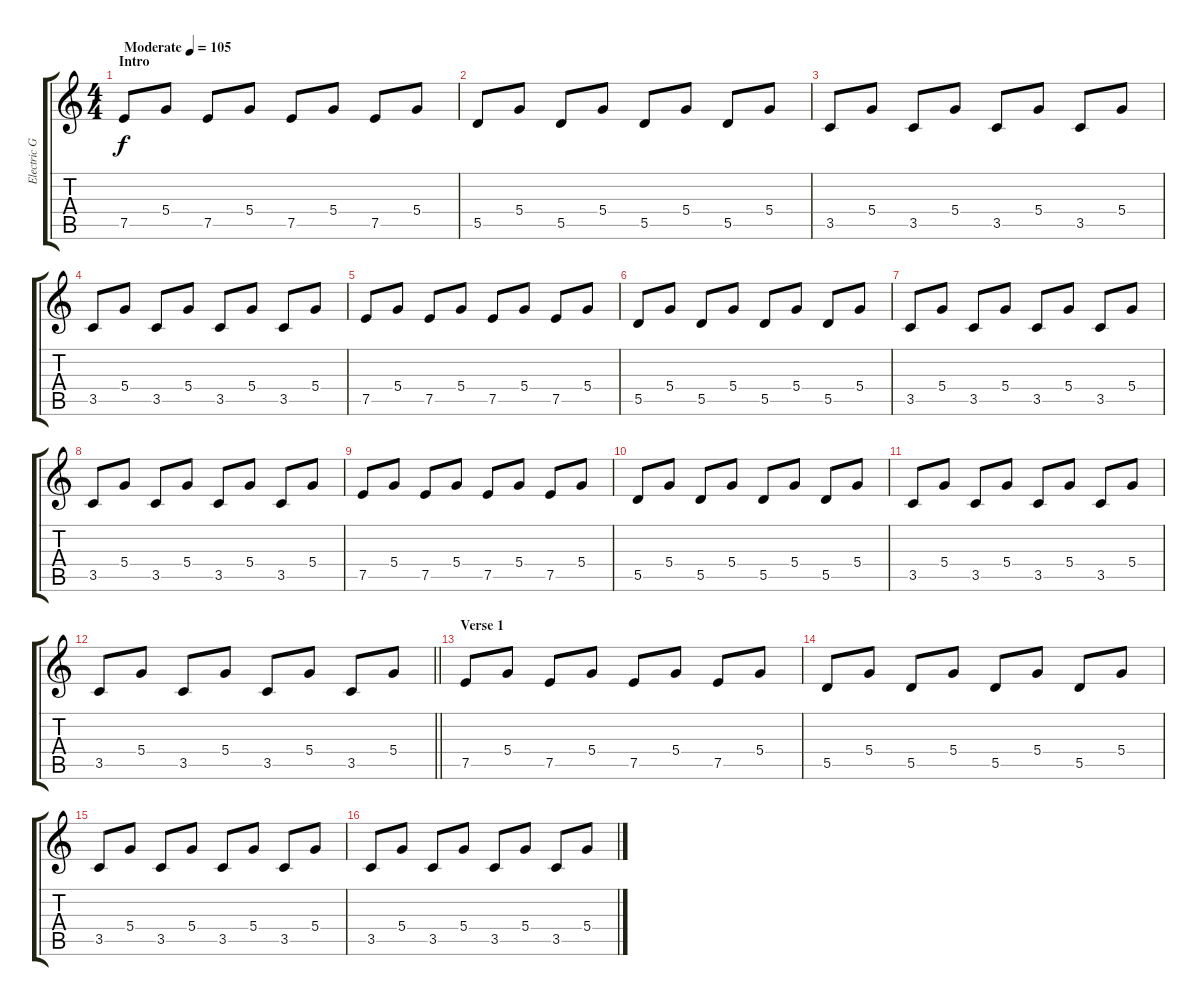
\track ("Electric Guitar (Clean)" "Electric G") {instrument electricguitarclean}
\staff {score tabs}
\tuning (E4 B3 G3 D3 A2 E2) {hide}
\ts (4 4)
\section ("" "Intro")
\tempo (105 "Moderate")
\clef g2
\ks c
7.5.8{dy f instrument electricguitarclean} 5.4.8 7.5.8 5.4.8 7.5.8 5.4.8 7.5.8 5.4.8 |
5.5.8 5.4.8 5.5.8 5.4.8 5.5.8 5.4.8 5.5.8 5.4.8 |
3.5.8 5.4.8 3.5.8 5.4.8 3.5.8 5.4.8 3.5.8 5.4.8 |
3.5.8 5.4.8 3.5.8 5.4.8 3.5.8 5.4.8 3.5.8 5.4.8 |
7.5.8 5.4.8 7.5.8 5.4.8 7.5.8 5.4.8 7.5.8 5.4.8 |
5.5.8 5.4.8 5.5.8 5.4.8 5.5.8 5.4.8 5.5.8 5.4.8 |
3.5.8 5.4.8 3.5.8 5.4.8 3.5.8 5.4.8 3.5.8 5.4.8 |
3.5.8 5.4.8 3.5.8 5.4.8 3.5.8 5.4.8 3.5.8 5.4.8 |
7.5.8 5.4.8 7.5.8 5.4.8 7.5.8 5.4.8 7.5.8 5.4.8 |
5.5.8 5.4.8 5.5.8 5.4.8 5.5.8 5.4.8 5.5.8 5.4.8 |
3.5.8 5.4.8 3.5.8 5.4.8 3.5.8 5.4.8 3.5.8 5.4.8 |
\barLineRight lightlight
3.5.8 5.4.8 3.5.8 5.4.8 3.5.8 5.4.8 3.5.8 5.4.8 |
\section ("" "Verse 1")
7.5.8 5.4.8 7.5.8 5.4.8 7.5.8 5.4.8 7.5.8 5.4.8 |
5.5.8 5.4.8 5.5.8 5.4.8 5.5.8 5.4.8 5.5.8 5.4.8 |
3.5.8 5.4.8 3.5.8 5.4.8 3.5.8 5.4.8 3.5.8 5.4.8 |
3.5.8 5.4.8 3.5.8 5.4.8 3.5.8 5.4.8 3.5.8 5.4.8
